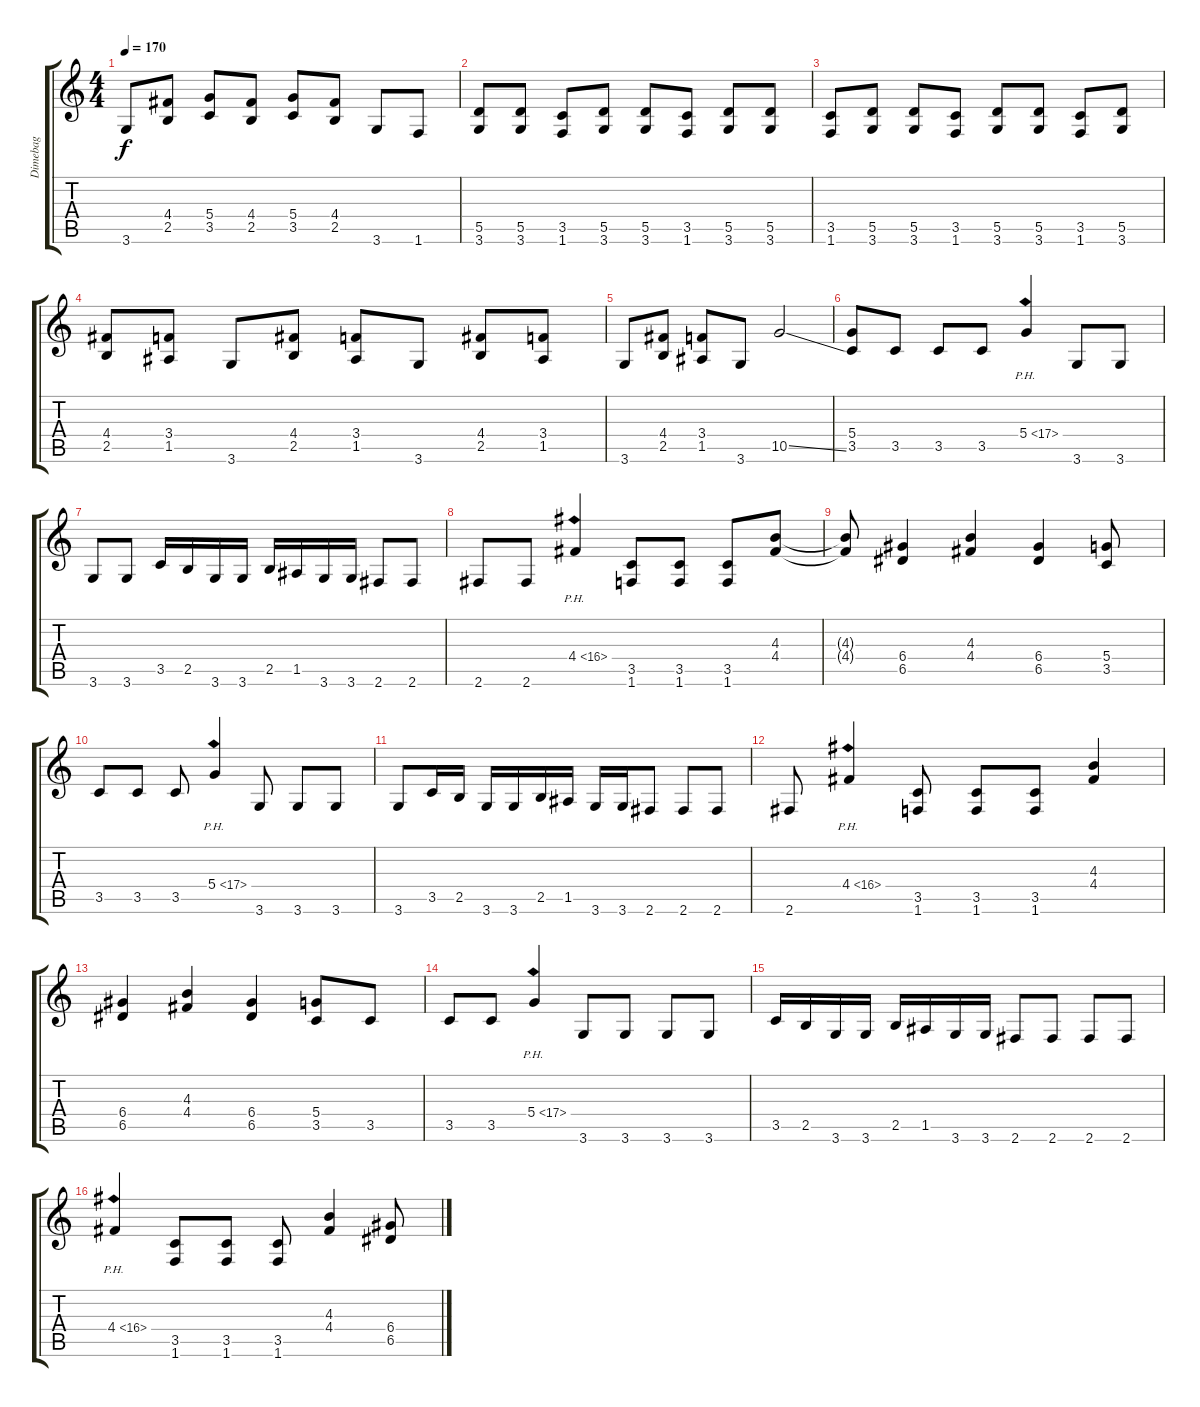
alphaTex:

\track ("Dimebag" "Dimebag") {instrument distortionguitar}
\staff {score tabs}
\tuning (E4 B3 G3 D3 A2 E2) {hide}
\ts (4 4)
\tempo 170
\clef g2
\ks c
3.6.8{dy f} (4.4 2.5).8 (5.4 3.5).8 (4.4 2.5).8 (5.4 3.5).8 (4.4 2.5).8 3.6.8 1.6.8 |
(5.5 3.6).8 (5.5 3.6).8 (3.5 1.6).8 (5.5 3.6).8 (5.5 3.6).8 (3.5 1.6).8 (5.5 3.6).8 (5.5 3.6).8 |
(3.5 1.6).8 (5.5 3.6).8 (5.5 3.6).8 (3.5 1.6).8 (5.5 3.6).8 (5.5 3.6).8 (3.5 1.6).8 (5.5 3.6).8 |
(4.4 2.5).8 (3.4 1.5).8 3.6.8 (4.4 2.5).8 (3.4 1.5).8 3.6.8 (4.4 2.5).8 (3.4 1.5).8 |
3.6.8 (4.4 2.5).8 (3.4 1.5).8 3.6.8 10.5{ss}.2 |
(5.4 3.5).8 3.5.8 3.5.8 3.5.8 5.4{ph 12}.4 3.6.8 3.6.8 |
3.6.8 3.6.8 3.5.16 2.5.16 3.6.16 3.6.16 2.5.16 1.5.16 3.6.16 3.6.16 2.6.8 2.6.8 |
2.6.8 2.6.8 4.4{ph 12}.4 (3.5 1.6).8 (3.5 1.6).8 (3.5 1.6).8 (4.3 4.4).8 |
(4.3{t} 4.4{t}).8 (6.4 6.5).4 (4.3 4.4).4 (6.4 6.5).4 (5.4 3.5).8 |
3.5.8 3.5.8 3.5.8 5.4{ph 12}.4 3.6.8 3.6.8 3.6.8 |
3.6.8 3.5.16 2.5.16 3.6.16 3.6.16 2.5.16 1.5.16 3.6.16 3.6.16 2.6.8 2.6.8 2.6.8 |
2.6.8 4.4{ph 12}.4 (3.5 1.6).8 (3.5 1.6).8 (3.5 1.6).8 (4.3 4.4).4 |
(6.4 6.5).4 (4.3 4.4).4 (6.4 6.5).4 (5.4 3.5).8 3.5.8 |
3.5.8 3.5.8 5.4{ph 12}.4 3.6.8 3.6.8 3.6.8 3.6.8 |
3.5.16 2.5.16 3.6.16 3.6.16 2.5.16 1.5.16 3.6.16 3.6.16 2.6.8 2.6.8 2.6.8 2.6.8 |
4.4{ph 12}.4 (3.5 1.6).8 (3.5 1.6).8 (3.5 1.6).8 (4.3 4.4).4 (6.4 6.5).8
